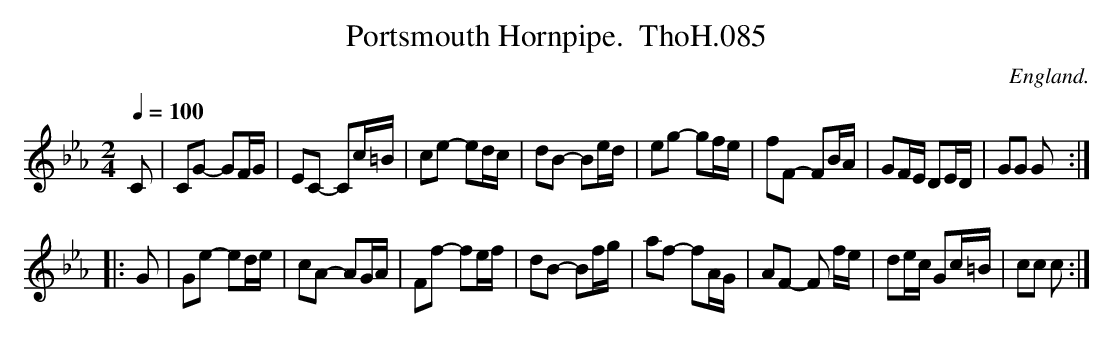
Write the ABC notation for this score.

X:1
T:Portsmouth Hornpipe.  ThoH.085
Q:1/4=100
M:2/4
L:1/8
O:England.
K:Cm
C|CG- GF/G/|EC- Cc/=B/|ce- ed/c/|dB- Be/d/|eg- gf/e/|fF- FB/A/|GF/E/ DE/D/|GG G:|
|:G|Ge- ed/e/|cA- AG/A/|Ff- fe/f/|dB- Bf/g/|af- fA/G/|AF- F f/e/|de/c/ Gc/=B/|cc c:|
